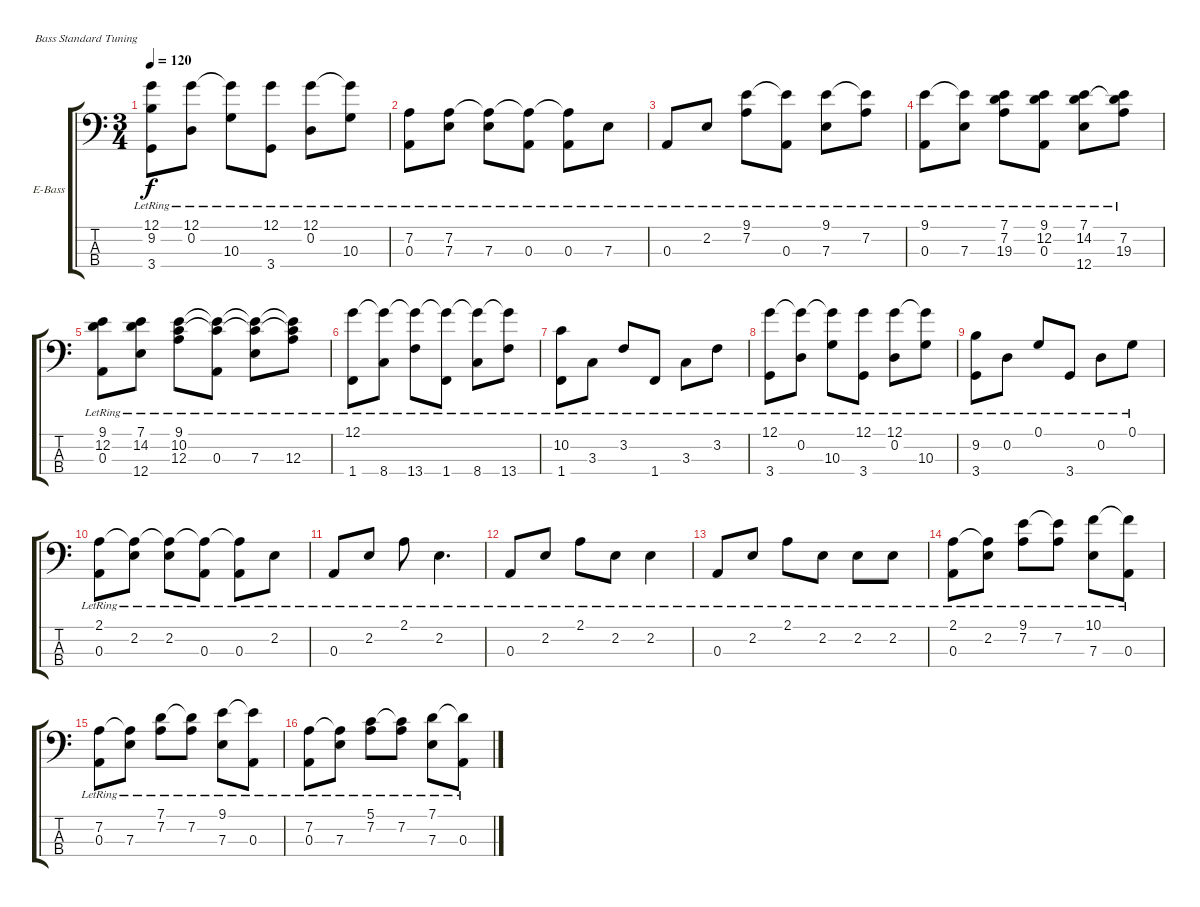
\defaultSystemsLayout 4
\bracketExtendMode groupsimilarinstruments
\firstSystemTrackNameOrientation horizontal
\otherSystemsTrackNameOrientation horizontal
\track ("Electric Bass" "E-Bass") {instrument electricbassfinger}
\staff {score tabs}
\tuning (G2 D2 A1 E1)
\ts (3 4)
\tempo 120
\clef f4
\ks c
(12.1 9.2{lr} 3.4{lr}).8{dy f} (0.2{lr} 12.1).8 (10.3{lr} 12.1{t}).8 (12.1 3.4{lr}).8 (0.2{lr} 12.1).8 (10.3{lr} 12.1{t}).8 |
(0.3{lr} 7.2{lr}).8 (7.3{lr} 7.2{lr}).8 (7.3{lr} 7.2{lr t}).8 (0.3{lr} 7.2{lr t}).8 (0.3{lr} 7.2{lr t}).8 7.3{lr}.8 |
0.3{lr}.8 2.2{lr}.8 (7.2{lr} 9.1).8 (0.3{lr} 9.1{t}).8 (7.3{lr} 9.1).8 (7.2{lr} 9.1{t}).8 |
(0.3{lr} 9.1).8 (7.3{lr} 9.1{t}).8 (19.3 7.2{lr} 7.1).8 (0.3{lr} 12.2 9.1).8 (12.4{lr} 14.2 7.1).8 (19.3 7.2{lr} 7.1{t}).8 |
(0.3{lr} 12.2 9.1).8 (12.4{lr} 14.2 7.1).8 (12.3{lr} 10.2 9.1).8 (0.3{lr} 10.2{t} 9.1{t}).8 (7.3{lr} 10.2{t} 9.1{t}).8 (12.3{lr} 10.2{t} 9.1{t}).8 |
(1.4{lr} 12.1).8 (8.4{lr} 12.1{t}).8 (13.4{lr} 12.1{t}).8 (1.4{lr} 12.1{t}).8 (8.4{lr} 12.1{t}).8 (13.4{lr} 12.1{t}).8 |
(1.4{lr} 10.2{lr}).8 3.3{lr}.8 3.2{lr}.8 1.4{lr}.8 3.3{lr}.8 3.2{lr}.8 |
(3.4{lr} 12.1).8 (0.2{lr} 12.1{t}).8 (10.3{lr} 12.1{t}).8 (12.1 3.4{lr}).8 (0.2{lr} 12.1).8 (10.3{lr} 12.1{t}).8 |
(9.2{lr} 3.4{lr}).8 0.2{lr}.8 0.1{lr}.8 3.4{lr}.8 0.2{lr}.8 0.1{lr}.8 |
(0.3{lr} 2.1{lr}).8 (2.2{lr} 2.1{lr t}).8 (2.2{lr} 2.1{lr t}).8 (0.3{lr} 2.1{lr t}).8 (0.3{lr} 2.1{lr t}).8 2.2{lr}.8 |
0.3{lr}.8 2.2{lr}.8 2.1{lr}.8 2.2{lr}.4{d} |
0.3{lr}.8 2.2{lr}.8 2.1{lr}.8 2.2{lr}.8 2.2{lr}.4 |
0.3{lr}.8 2.2{lr}.8 2.1{lr}.8 2.2{lr}.8 2.2{lr}.8 2.2{lr}.8 |
(0.3{lr} 2.1{lr}).8 (2.2{lr} 2.1{lr t}).8 (7.2{lr} 9.1{lr}).8 (7.2{lr} 9.1{lr t}).8 (7.3{lr} 10.1{lr}).8 (0.3{lr} 10.1{lr t}).8 |
(0.3{lr} 7.2{lr}).8 (7.3{lr} 7.2{lr t}).8 (7.2{lr} 7.1{lr}).8 (7.2{lr} 7.1{lr t}).8 (7.3{lr} 9.1{lr}).8 (0.3{lr} 9.1{lr t}).8 |
(0.3{lr} 7.2{lr}).8 (7.3{lr} 7.2{lr t}).8 (7.2{lr} 5.1{lr}).8 (7.2{lr} 5.1{lr t}).8 (7.3{lr} 7.1{lr}).8 (0.3{lr} 7.1{lr t}).8
